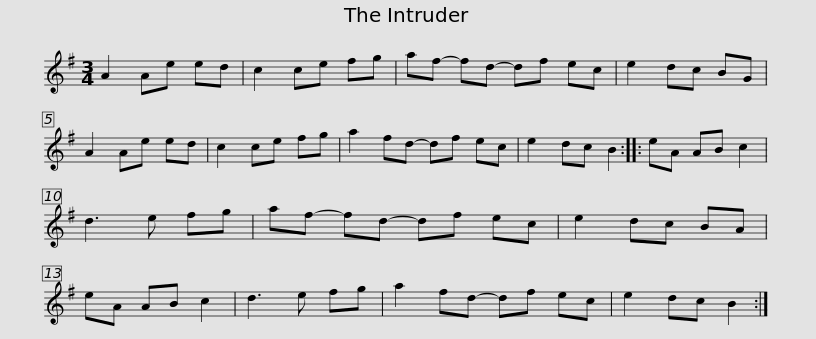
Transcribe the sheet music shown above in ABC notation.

X:1
L:1/8
M:3/4
I:linebreak $
K:G
V:1 treble
V:1
 A2 Ae ed | c2 ce fg | af- fd- df ec | e2 dc BG | A2 Ae ed | %5
 c2 ce fg | a2 fd- df ec |$ e2 dc B2 :: eA AB c2 | d3 e fg | %10
 af- fd- df ec | e2 dc BA | eA AB c2 | d3 e fg | a2 fd- df ec |$ %15
 e2 dc B2 :| %16
